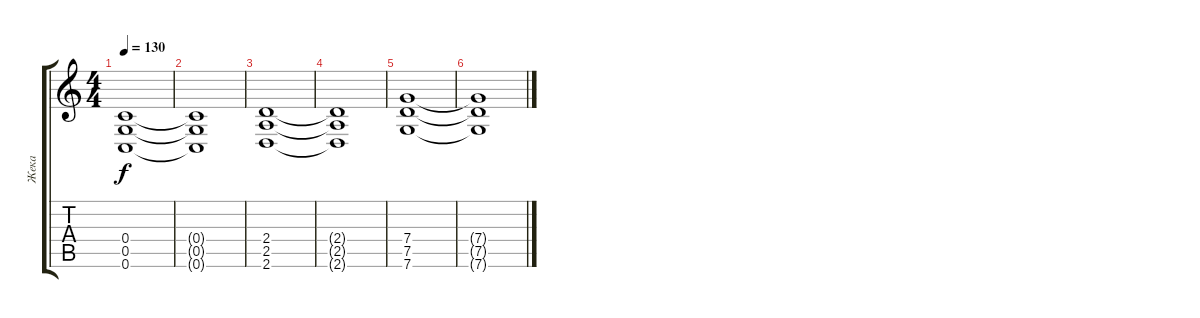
\track ("Жека" "Жека") {instrument electricguitarclean}
\staff {score tabs}
\tuning (D4 A3 F3 C3 G2 C2) {hide}
\ts (4 4)
\tempo 130
\clef g2
\ks c
(0.4 0.5 0.6).1{dy f} |
(0.4{t} 0.5{t} 0.6{t}).1 |
(2.4 2.5 2.6).1 |
(2.4{t} 2.5{t} 2.6{t}).1 |
(7.4 7.5 7.6).1 |
(7.4{t} 7.5{t} 7.6{t}).1
